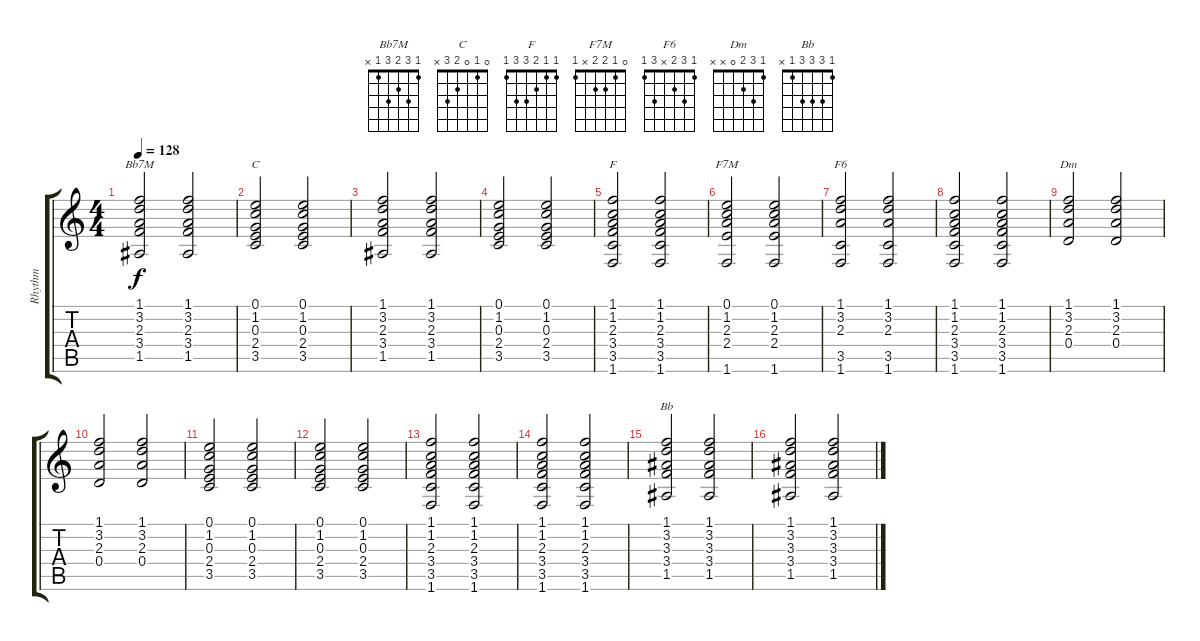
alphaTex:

\track ("Rhythm" "Rhythm") {instrument electricguitarclean}
\staff {score tabs}
\tuning (E4 B3 G3 D3 A2 E2) {hide}
\chord ("Bb7M" 1 3 2 3 1 x)
\chord ("C" 0 1 0 2 3 x)
\chord ("F" 1 1 2 3 3 1)
\chord ("F7M" 0 1 2 2 x 1)
\chord ("F6" 1 3 2 x 3 1)
\chord ("Dm" 1 3 2 0 x x)
\chord ("Bb" 1 3 3 3 1 x)
\ts (4 4)
\tempo 128
\clef g2
\ks c
(1.1 3.2 2.3 3.4 1.5).2{ch "Bb7M" dy f} (1.1 3.2 2.3 3.4 1.5).2 |
(0.1 1.2 0.3 2.4 3.5).2{ch "C"} (0.1 1.2 0.3 2.4 3.5).2 |
(1.1 3.2 2.3 3.4 1.5).2 (1.1 3.2 2.3 3.4 1.5).2 |
(0.1 1.2 0.3 2.4 3.5).2 (0.1 1.2 0.3 2.4 3.5).2 |
(1.1 1.2 2.3 3.4 3.5 1.6).2{ch "F"} (1.1 1.2 2.3 3.4 3.5 1.6).2 |
(0.1 1.2 2.3 2.4 1.6).2{ch "F7M"} (0.1 1.2 2.3 2.4 1.6).2 |
(1.1 3.2 2.3 3.5 1.6).2{ch "F6"} (1.1 3.2 2.3 3.5 1.6).2 |
(1.1 1.2 2.3 3.4 3.5 1.6).2 (1.1 1.2 2.3 3.4 3.5 1.6).2 |
(1.1 3.2 2.3 0.4).2{ch "Dm"} (1.1 3.2 2.3 0.4).2 |
(1.1 3.2 2.3 0.4).2 (1.1 3.2 2.3 0.4).2 |
(0.1 1.2 0.3 2.4 3.5).2 (0.1 1.2 0.3 2.4 3.5).2 |
(0.1 1.2 0.3 2.4 3.5).2 (0.1 1.2 0.3 2.4 3.5).2 |
(1.1 1.2 2.3 3.4 3.5 1.6).2 (1.1 1.2 2.3 3.4 3.5 1.6).2 |
(1.1 1.2 2.3 3.4 3.5 1.6).2 (1.1 1.2 2.3 3.4 3.5 1.6).2 |
(1.1 3.2 3.3 3.4 1.5).2{ch "Bb"} (1.1 3.2 3.3 3.4 1.5).2 |
(1.1 3.2 3.3 3.4 1.5).2 (1.1 3.2 3.3 3.4 1.5).2
